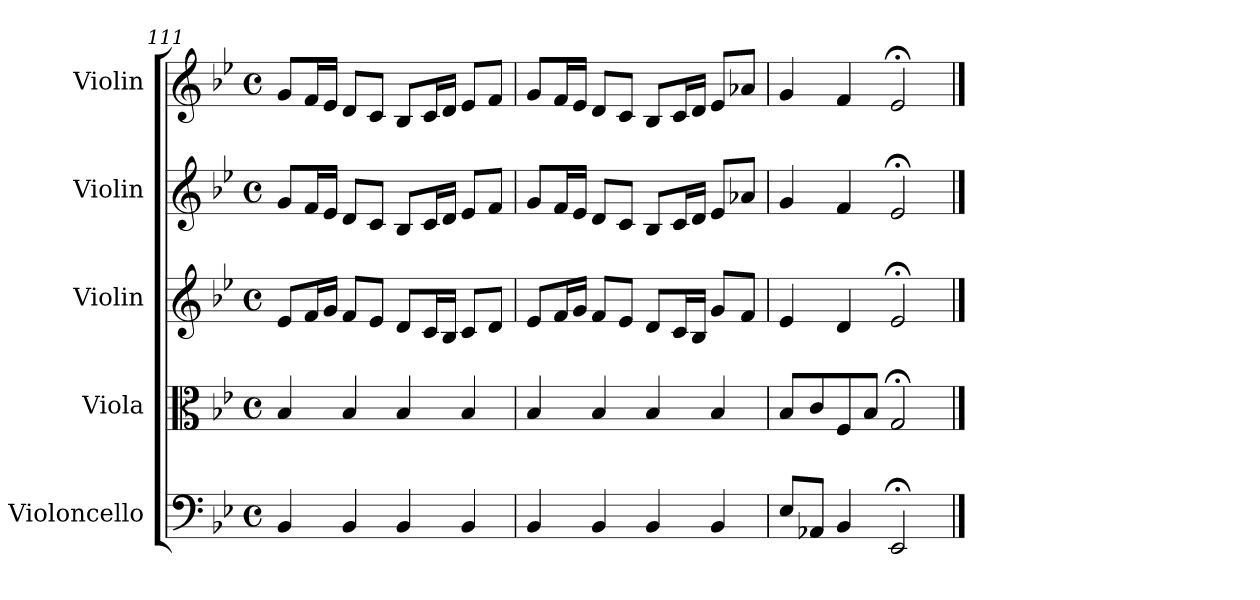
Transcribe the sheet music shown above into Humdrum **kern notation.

**kern	**kern	**kern	**kern	**kern
*part5	*part4	*part3	*part2	*part1
*staff5	*staff4	*staff3	*staff2	*staff1
*I"Violoncello	*I"Viola	*I"Violin	*I"Violin	*I"Violin
*I'Vc	*I'Vla	*I'Vln	*I'Vln	*I'Vln
*clefF4	*clefC3	*clefG2	*clefG2	*clefG2
*k[b-e-]	*k[b-e-]	*k[b-e-]	*k[b-e-]	*k[b-e-]
*M4/4	*M4/4	*M4/4	*M4/4	*M4/4
*met(c)	*met(c)	*met(c)	*met(c)	*met(c)
=111	=111	=111	=111	=111
4BB-/	4B-/	8e-/L	8g/L	8g/L
.	.	16f/L	16f/L	16f/L
.	.	16g/JJ	16e-/JJ	16e-/JJ
4BB-/	4B-/	8f/L	8d/L	8d/L
.	.	8e-/J	8c/J	8c/J
4BB-/	4B-/	8d/L	8B-/L	8B-/L
.	.	16c/L	16c/L	16c/L
.	.	16B-/JJ	16d/JJ	16d/JJ
4BB-/	4B-/	8c/L	8e-/L	8e-/L
.	.	8d/J	8f/J	8f/J
=112	=112	=112	=112	=112
4BB-/	4B-/	8e-/L	8g/L	8g/L
.	.	16f/L	16f/L	16f/L
.	.	16g/JJ	16e-/JJ	16e-/JJ
4BB-/	4B-/	8f/L	8d/L	8d/L
.	.	8e-/J	8c/J	8c/J
4BB-/	4B-/	8d/L	8B-/L	8B-/L
.	.	16c/L	16c/L	16c/L
.	.	16B-/JJ	16d/JJ	16d/JJ
4BB-/	4B-/	8g/L	8e-/L	8e-/L
.	.	8f/J	8a-X/J	8a-X/J
=113	=113	=113	=113	=113
8E-/L	8B-/L	4e-/	4g/	4g/
8AA-X/J	8c/	.	.	.
4BB-/	8F/	4d/	4f/	4f/
.	8B-/J	.	.	.
2EE-;</	2G;</	2e-;</	2e-;</	2e-;</
==	==	==	==	==
*-	*-	*-	*-	*-
